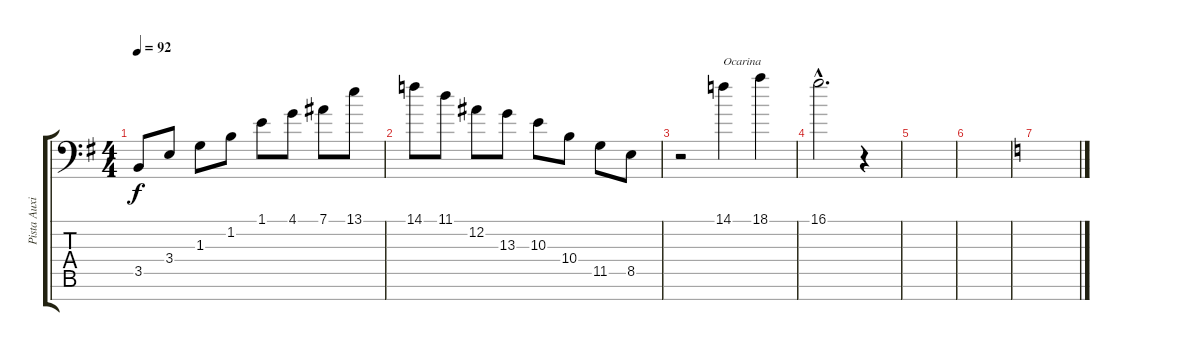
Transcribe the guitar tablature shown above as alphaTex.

\track ("Pista Auxiliar o Teclados..." "Pista Auxi") {instrument violin}
\staff {score tabs}
\tuning (Eb4 Bb3 Gb3 Db3 Ab2 Eb2 Bb1) {hide}
\ts (4 4)
\tempo 92
\clef f4
\ks g
3.5.8{dy f volume 9} 3.4.8 1.3.8 1.2.8 1.1.8 4.1.8 7.1.8 13.1.8 |
14.1.8 11.1.8 12.2.8 13.3.8 10.3.8 10.4.8 11.5.8 8.5.8 |
r.2 14.1.4{txt "Ocarina" volume 12 instrument ocarina} 18.1.4 |
16.1{hac}.2{d} r.4 |
|
|
\ks c
